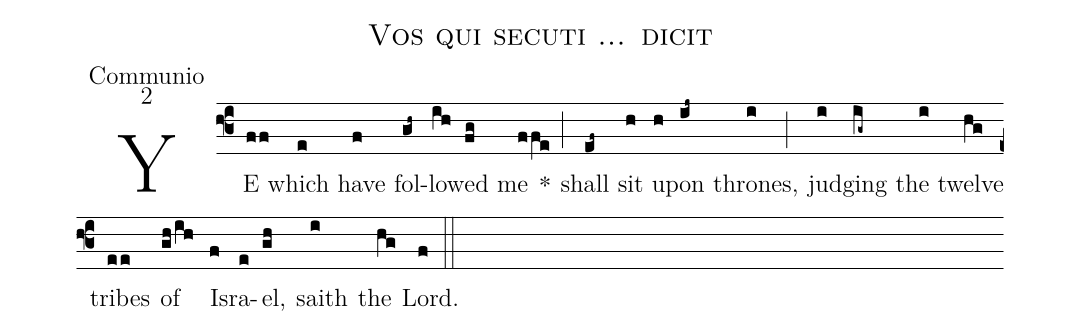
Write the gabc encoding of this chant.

name:Vos qui secuti ... dicit;
office-part:Communio;
mode:2;
%%
(f3) YE(ff) which(e) have(f) fol(gh~)low(ih)ed(fg) me(ffe) *(;) shall(ef~) sit(h) up(h)on(ij~) thrones,(i) (;) judg(i)ing(ig~) the(i) twelve(hg) tribes(ee) of(gh/ih) Is(f)ra(e)el,(gh) saith(i) the(hg) Lord.(f) (::)
